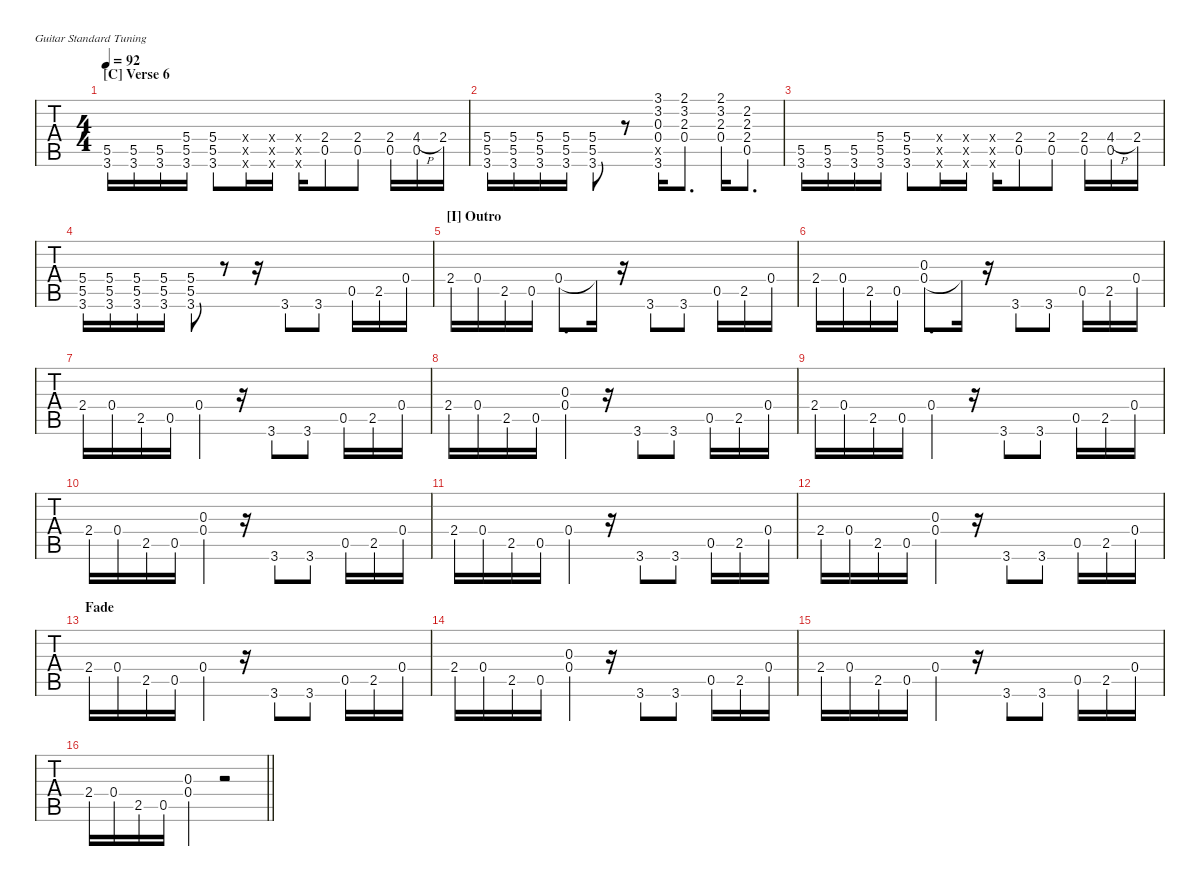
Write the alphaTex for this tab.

\hideDynamics
\bracketExtendMode nobrackets
\singleTrackTrackNamePolicy hidden
\multiTrackTrackNamePolicy hidden
\firstSystemTrackNameMode fullname
\firstSystemTrackNameOrientation horizontal
\otherSystemsTrackNameOrientation horizontal
\track ("Electric Guitar" "E-Gt") {instrument distortionguitar}
\staff {tabs}
\tuning (E4 B3 G3 D3 A2 E2)
\ts (4 4)
\section ("C" "Verse 6")
\tempo 92
\clef g2
\scale
0.333333
\ks c
(5.5 3.6).16{dy mf} (5.5 3.6).16 (5.5 3.6).16 (5.4 5.5 3.6).16 (5.4 5.5 3.6).8 (5.4{x} 5.5{x} 3.6{x}).16 (5.4{x} 5.5{x} 3.6{x}).16 (5.4{x} 5.5{x} 3.6{x}).16 (2.4 0.5).8 (2.4 0.5).8 (2.4 0.5).16 (4.4{h acc #} 0.5).16 2.4.16 |
\scale
0.333333 (5.4 5.5 3.6).16 (5.4 5.5 3.6).16 (5.4 5.5 3.6).16 (5.4 5.5 3.6).16 (5.4 5.5 3.6).8 r.8 (3.1 3.2 0.3 0.4 2.5{x} 3.6).16{dy f} (2.1{acc #} 3.2 2.3 0.4).8{d} (2.1{acc #} 3.2 2.3 0.4).16 (2.2{acc #} 2.3 2.4 0.5).8{d} |
\scale
0.333333 (5.5 3.6).16{dy mf} (5.5 3.6).16 (5.5 3.6).16 (5.4 5.5 3.6).16 (5.4 5.5 3.6).8 (5.4{x} 5.5{x} 3.6{x}).16 (5.4{x} 5.5{x} 3.6{x}).16 (5.4{x} 5.5{x} 3.6{x}).16 (2.4 0.5).8 (2.4 0.5).8 (2.4 0.5).16 (4.4{h acc #} 0.5).16 2.4.16 |
\scale
0.394231
\ks d
(5.4{acc forcenatural} 5.5{acc forcenatural} 3.6{acc forcenatural}).16 (5.4{acc forcenatural} 5.5{acc forcenatural} 3.6{acc forcenatural}).16 (5.4{acc forcenatural} 5.5{acc forcenatural} 3.6{acc forcenatural}).16 (5.4{acc forcenatural} 5.5{acc forcenatural} 3.6{acc forcenatural}).16 (5.4{acc forcenatural} 5.5{acc forcenatural} 3.6{acc forcenatural}).8 r.8 r.16 3.6{acc forcenatural}.8{dy f} 3.6{acc forcenatural}.8 0.5{acc forcenatural}.16 2.5{acc forcenatural}.16 0.4{acc forcenatural}.16 |
\section ("I" "Outro")
\scale
0.302885 2.4{acc forcenatural}.16 0.4{acc forcenatural}.16 2.5{acc forcenatural}.16 0.5{acc forcenatural}.16 0.4{acc forcenatural}.8{d} 0.4{t acc forcenatural}.16 r.16 3.6{acc forcenatural}.8 3.6{acc forcenatural}.8 0.5{acc forcenatural}.16 2.5{acc forcenatural}.16 0.4{acc forcenatural}.16 |
\scale
0.302885 2.4{acc forcenatural}.16 0.4{acc forcenatural}.16 2.5{acc forcenatural}.16 0.5{acc forcenatural}.16 (0.3{acc forcenatural} 0.4{acc forcenatural}).8{d} 0.4{t acc forcenatural}.16 r.16 3.6{acc forcenatural}.8 3.6{acc forcenatural}.8 0.5{acc forcenatural}.16 2.5{acc forcenatural}.16 0.4{acc forcenatural}.16 |
\scale
0.333333 2.4{acc forcenatural}.16 0.4{acc forcenatural}.16 2.5{acc forcenatural}.16 0.5{acc forcenatural}.16 0.4{acc forcenatural}.4 r.16 3.6{acc forcenatural}.8 3.6{acc forcenatural}.8 0.5{acc forcenatural}.16 2.5{acc forcenatural}.16 0.4{acc forcenatural}.16 |
\scale
0.333333 2.4{acc forcenatural}.16 0.4{acc forcenatural}.16 2.5{acc forcenatural}.16 0.5{acc forcenatural}.16 (0.3{acc forcenatural} 0.4{acc forcenatural}).4 r.16 3.6{acc forcenatural}.8 3.6{acc forcenatural}.8 0.5{acc forcenatural}.16 2.5{acc forcenatural}.16 0.4{acc forcenatural}.16 |
\scale
0.333333 2.4{acc forcenatural}.16 0.4{acc forcenatural}.16 2.5{acc forcenatural}.16 0.5{acc forcenatural}.16 0.4{acc forcenatural}.4 r.16 3.6{acc forcenatural}.8 3.6{acc forcenatural}.8 0.5{acc forcenatural}.16 2.5{acc forcenatural}.16 0.4{acc forcenatural}.16 |
\scale
0.333333 2.4{acc forcenatural}.16 0.4{acc forcenatural}.16 2.5{acc forcenatural}.16 0.5{acc forcenatural}.16 (0.3{acc forcenatural} 0.4{acc forcenatural}).4 r.16 3.6{acc forcenatural}.8 3.6{acc forcenatural}.8 0.5{acc forcenatural}.16 2.5{acc forcenatural}.16 0.4{acc forcenatural}.16 |
\scale
0.333333 2.4{acc forcenatural}.16 0.4{acc forcenatural}.16 2.5{acc forcenatural}.16 0.5{acc forcenatural}.16 0.4{acc forcenatural}.4 r.16 3.6{acc forcenatural}.8 3.6{acc forcenatural}.8 0.5{acc forcenatural}.16 2.5{acc forcenatural}.16 0.4{acc forcenatural}.16 |
\scale
0.333333 2.4{acc forcenatural}.16 0.4{acc forcenatural}.16 2.5{acc forcenatural}.16 0.5{acc forcenatural}.16 (0.3{acc forcenatural} 0.4{acc forcenatural}).4 r.16 3.6{acc forcenatural}.8 3.6{acc forcenatural}.8 0.5{acc forcenatural}.16 2.5{acc forcenatural}.16 0.4{acc forcenatural}.16 |
\section ("" "Fade")
\scale
0.333333 2.4{acc forcenatural}.16 0.4{acc forcenatural}.16 2.5{acc forcenatural}.16 0.5{acc forcenatural}.16 0.4{acc forcenatural}.4 r.16 3.6{acc forcenatural}.8 3.6{acc forcenatural}.8 0.5{acc forcenatural}.16 2.5{acc forcenatural}.16 0.4{acc forcenatural}.16 |
\scale
0.333333 2.4{acc forcenatural}.16{dy mf} 0.4{acc forcenatural}.16 2.5{acc forcenatural}.16 0.5{acc forcenatural}.16 (0.3{acc forcenatural} 0.4{acc forcenatural}).4 r.16 3.6{acc forcenatural}.8 3.6{acc forcenatural}.8{dy mp} 0.5{acc forcenatural}.16 2.5{acc forcenatural}.16 0.4{acc forcenatural}.16 |
\scale
0.333333 2.4{acc forcenatural}.16 0.4{acc forcenatural}.16 2.5{acc forcenatural}.16 0.5{acc forcenatural}.16 0.4{acc forcenatural}.4{dy p} r.16 3.6{acc forcenatural}.8 3.6{acc forcenatural}.8 0.5{acc forcenatural}.16 2.5{acc forcenatural}.16 0.4{acc forcenatural}.16 |
\scale
0.333333
\barLineRight lightlight
2.4{acc forcenatural}.16 0.4{acc forcenatural}.16 2.5{acc forcenatural}.16 0.5{acc forcenatural}.16 (0.3{acc forcenatural} 0.4{acc forcenatural}).4{dy pp} r.2
